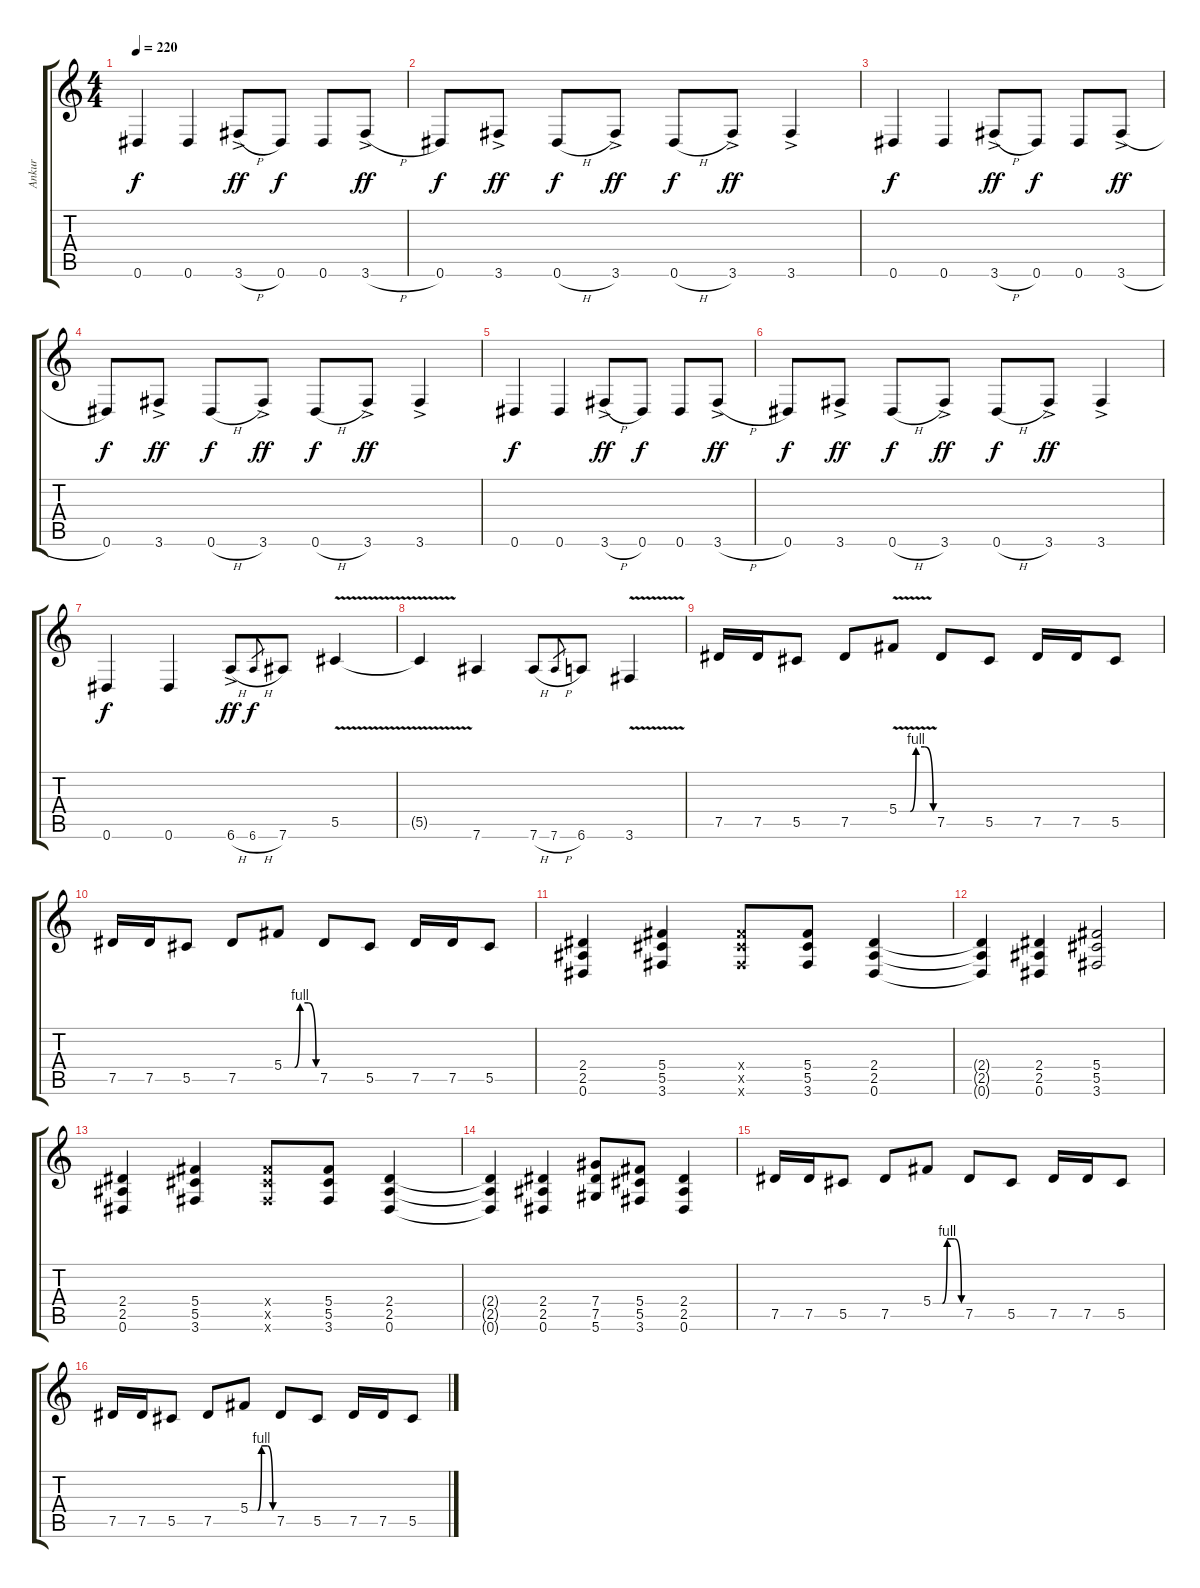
\track ("Ankur" "Ankur") {instrument overdrivenguitar}
\staff {score tabs}
\tuning (Eb4 Bb3 Gb3 Db3 Ab2 Eb2) {hide}
\ts (4 4)
\tempo 220
\clef g2
\ks c
0.6.4{dy f} 0.6.4 3.6{h ac}.8{dy ff} 0.6.8{dy f} 0.6.8 3.6{h ac}.8{dy ff} |
0.6.8{dy f} 3.6{ac}.8{dy ff} 0.6{h}.8{dy f} 3.6{ac}.8{dy ff} 0.6{h}.8{dy f} 3.6{ac}.8{dy ff} 3.6{ac}.4 |
0.6.4{dy f} 0.6.4 3.6{h ac}.8{dy ff} 0.6.8{dy f} 0.6.8 3.6{h ac}.8{dy ff} |
0.6.8{dy f} 3.6{ac}.8{dy ff} 0.6{h}.8{dy f} 3.6{ac}.8{dy ff} 0.6{h}.8{dy f} 3.6{ac}.8{dy ff} 3.6{ac}.4 |
0.6.4{dy f} 0.6.4 3.6{h ac}.8{dy ff} 0.6.8{dy f} 0.6.8 3.6{h ac}.8{dy ff} |
0.6.8{dy f} 3.6{ac}.8{dy ff} 0.6{h}.8{dy f} 3.6{ac}.8{dy ff} 0.6{h}.8{dy f} 3.6{ac}.8{dy ff} 3.6{ac}.4 |
0.6.4{dy f} 0.6.4 6.6{h ac}.8{dy ff} 6.6{h}.8{gr dy f} 7.6.8 5.5{v}.4 |
5.5{t}.4 7.6.4 7.6{h}.8 7.6{h}.8{gr} 6.6.8 3.6{v}.4 |
7.5.16 7.5.16 5.5.8 7.5.8 5.4{be (custom 0 0 10 0 20 0 30 4 45 4 60 0) v}.8 7.5.8 5.5.8 7.5.16 7.5.16 5.5.8 |
7.5.16 7.5.16 5.5.8 7.5.8 5.4{be (custom 0 0 10 0 20 0 30 4 45 4 60 0)}.8 7.5.8 5.5.8 7.5.16 7.5.16 5.5.8 |
(2.4 2.5 0.6).4 (5.4 5.5 3.6).4 (5.4{x} 5.5{x} 3.6{x}).8 (5.4 5.5 3.6).8 (2.4 2.5 0.6).4 |
(2.4{t} 2.5{t} 0.6{t}).4 (2.4 2.5 0.6).4 (5.4 5.5 3.6).2 |
(2.4 2.5 0.6).4 (5.4 5.5 3.6).4 (5.4{x} 5.5{x} 3.6{x}).8 (5.4 5.5 3.6).8 (2.4 2.5 0.6).4 |
(2.4{t} 2.5{t} 0.6{t}).4 (2.4 2.5 0.6).4 (7.4 7.5 5.6).8 (5.4 5.5 3.6).8 (2.4 2.5 0.6).4 |
7.5.16 7.5.16 5.5.8 7.5.8 5.4{be (custom 0 0 10 0 20 0 30 4 45 4 60 0)}.8 7.5.8 5.5.8 7.5.16 7.5.16 5.5.8 |
7.5.16 7.5.16 5.5.8 7.5.8 5.4{be (custom 0 0 10 0 20 0 30 4 45 4 60 0)}.8 7.5.8 5.5.8 7.5.16 7.5.16 5.5.8
